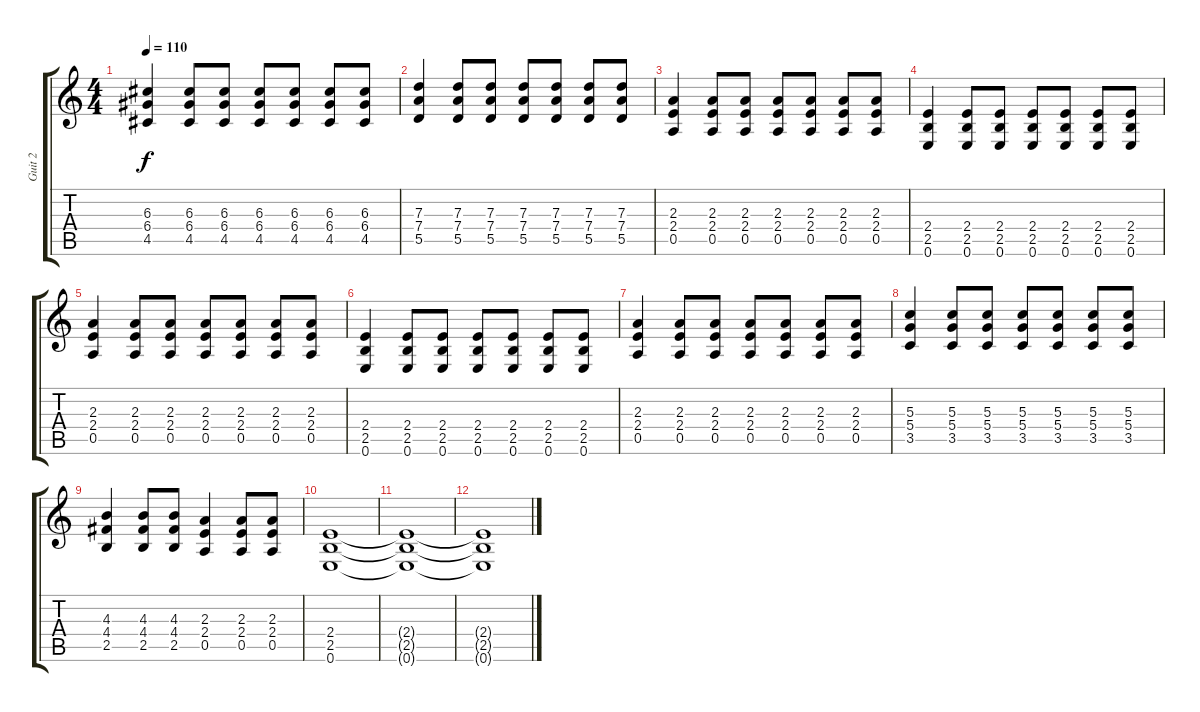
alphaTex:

\track ("Guit 2" "Guit 2") {instrument distortionguitar}
\staff {score tabs}
\tuning (E4 B3 G3 D3 A2 E2) {hide}
\ts (4 4)
\tempo 110
\clef g2
\ks c
(6.3 6.4 4.5).4{dy f} (6.3 6.4 4.5).8 (6.3 6.4 4.5).8 (6.3 6.4 4.5).8 (6.3 6.4 4.5).8 (6.3 6.4 4.5).8 (6.3 6.4 4.5).8 |
(7.3 7.4 5.5).4 (7.3 7.4 5.5).8 (7.3 7.4 5.5).8 (7.3 7.4 5.5).8 (7.3 7.4 5.5).8 (7.3 7.4 5.5).8 (7.3 7.4 5.5).8 |
(2.3 2.4 0.5).4 (2.3 2.4 0.5).8 (2.3 2.4 0.5).8 (2.3 2.4 0.5).8 (2.3 2.4 0.5).8 (2.3 2.4 0.5).8 (2.3 2.4 0.5).8 |
(2.4 2.5 0.6).4 (2.4 2.5 0.6).8 (2.4 2.5 0.6).8 (2.4 2.5 0.6).8 (2.4 2.5 0.6).8 (2.4 2.5 0.6).8 (2.4 2.5 0.6).8 |
(2.3 2.4 0.5).4 (2.3 2.4 0.5).8 (2.3 2.4 0.5).8 (2.3 2.4 0.5).8 (2.3 2.4 0.5).8 (2.3 2.4 0.5).8 (2.3 2.4 0.5).8 |
(2.4 2.5 0.6).4 (2.4 2.5 0.6).8 (2.4 2.5 0.6).8 (2.4 2.5 0.6).8 (2.4 2.5 0.6).8 (2.4 2.5 0.6).8 (2.4 2.5 0.6).8 |
(2.3 2.4 0.5).4 (2.3 2.4 0.5).8 (2.3 2.4 0.5).8 (2.3 2.4 0.5).8 (2.3 2.4 0.5).8 (2.3 2.4 0.5).8 (2.3 2.4 0.5).8 |
(5.3 5.4 3.5).4 (5.3 5.4 3.5).8 (5.3 5.4 3.5).8 (5.3 5.4 3.5).8 (5.3 5.4 3.5).8 (5.3 5.4 3.5).8 (5.3 5.4 3.5).8 |
(4.3 4.4 2.5).4 (4.3 4.4 2.5).8 (4.3 4.4 2.5).8 (2.3 2.4 0.5).4 (2.3 2.4 0.5).8 (2.3 2.4 0.5).8 |
(2.4 2.5 0.6).1 |
(2.4{t} 2.5{t} 0.6{t}).1 |
(2.4{t} 2.5{t} 0.6{t}).1
